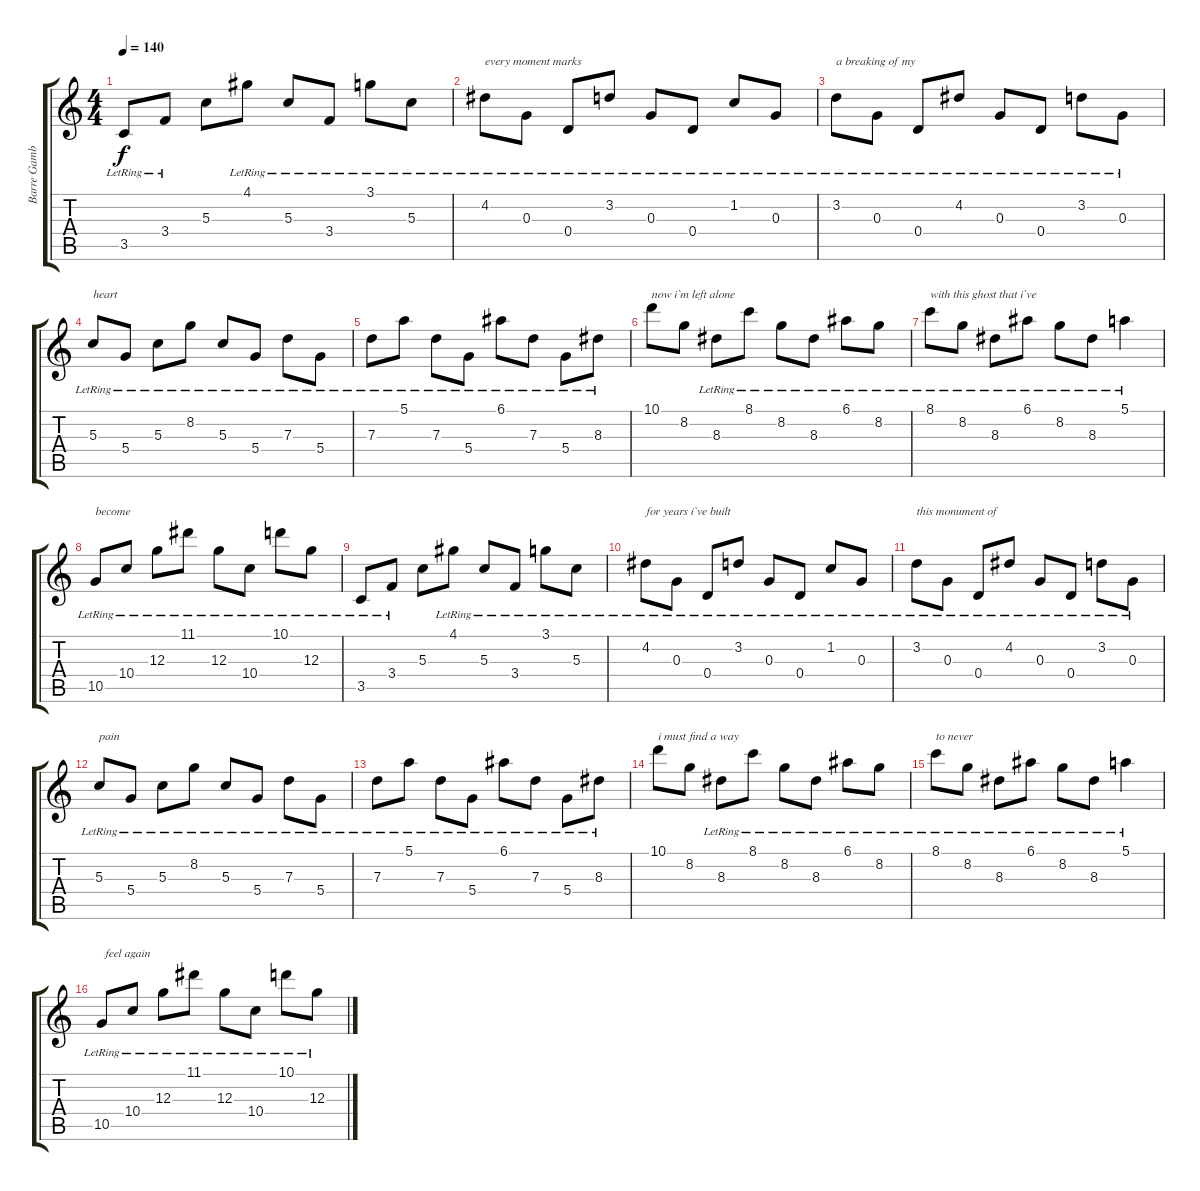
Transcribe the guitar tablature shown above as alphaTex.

\track ("Barre Gambling" "Barre Gamb") {instrument distortionguitar}
\staff {score tabs}
\tuning (E4 B3 G3 D3 A2 E2) {hide}
\ts (4 4)
\tempo 140
\clef g2
\ks c
3.5{lr}.8{dy f} 3.4{lr}.8 5.3.8 4.1{lr}.8 5.3{lr}.8 3.4{lr}.8 3.1{lr}.8 5.3{lr}.8 |
4.2{lr}.8{txt "every moment marks"} 0.3{lr}.8 0.4{lr}.8 3.2{lr}.8 0.3{lr}.8 0.4{lr}.8 1.2{lr}.8 0.3{lr}.8 |
3.2{lr}.8{txt "a breaking of my "} 0.3{lr}.8 0.4{lr}.8 4.2{lr}.8 0.3{lr}.8 0.4{lr}.8 3.2{lr}.8 0.3{lr}.8 |
5.3{lr}.8{txt "heart"} 5.4{lr}.8 5.3{lr}.8 8.2{lr}.8 5.3{lr}.8 5.4{lr}.8 7.3{lr}.8 5.4{lr}.8 |
7.3{lr}.8 5.1{lr}.8 7.3{lr}.8 5.4{lr}.8 6.1{lr}.8 7.3{lr}.8 5.4{lr}.8 8.3{lr}.8 |
10.1.8{txt "now i`m left alone"} 8.2.8 8.3{lr}.8 8.1{lr}.8 8.2{lr}.8 8.3{lr}.8 6.1{lr}.8 8.2{lr}.8 |
8.1{lr}.8{txt "with this ghost that i`ve "} 8.2{lr}.8 8.3{lr}.8 6.1{lr}.8 8.2{lr}.8 8.3{lr}.8 5.1{lr}.4 |
10.5{lr}.8{txt "become"} 10.4{lr}.8 12.3{lr}.8 11.1{lr}.8 12.3{lr}.8 10.4{lr}.8 10.1{lr}.8 12.3{lr}.8 |
3.5{lr}.8 3.4{lr}.8 5.3.8 4.1{lr}.8 5.3{lr}.8 3.4{lr}.8 3.1{lr}.8 5.3{lr}.8 |
4.2{lr}.8{txt "for years i`ve built"} 0.3{lr}.8 0.4{lr}.8 3.2{lr}.8 0.3{lr}.8 0.4{lr}.8 1.2{lr}.8 0.3{lr}.8 |
3.2{lr}.8{txt "this monument of "} 0.3{lr}.8 0.4{lr}.8 4.2{lr}.8 0.3{lr}.8 0.4{lr}.8 3.2{lr}.8 0.3{lr}.8 |
5.3{lr}.8{txt "pain"} 5.4{lr}.8 5.3{lr}.8 8.2{lr}.8 5.3{lr}.8 5.4{lr}.8 7.3{lr}.8 5.4{lr}.8 |
7.3{lr}.8 5.1{lr}.8 7.3{lr}.8 5.4{lr}.8 6.1{lr}.8 7.3{lr}.8 5.4{lr}.8 8.3{lr}.8 |
10.1.8{txt "i must find a way"} 8.2.8 8.3{lr}.8 8.1{lr}.8 8.2{lr}.8 8.3{lr}.8 6.1{lr}.8 8.2{lr}.8 |
8.1{lr}.8{txt "to never"} 8.2{lr}.8 8.3{lr}.8 6.1{lr}.8 8.2{lr}.8 8.3{lr}.8 5.1{lr}.4 |
10.5{lr}.8{txt " feel again"} 10.4{lr}.8 12.3{lr}.8 11.1{lr}.8 12.3{lr}.8 10.4{lr}.8 10.1{lr}.8 12.3{lr}.8
